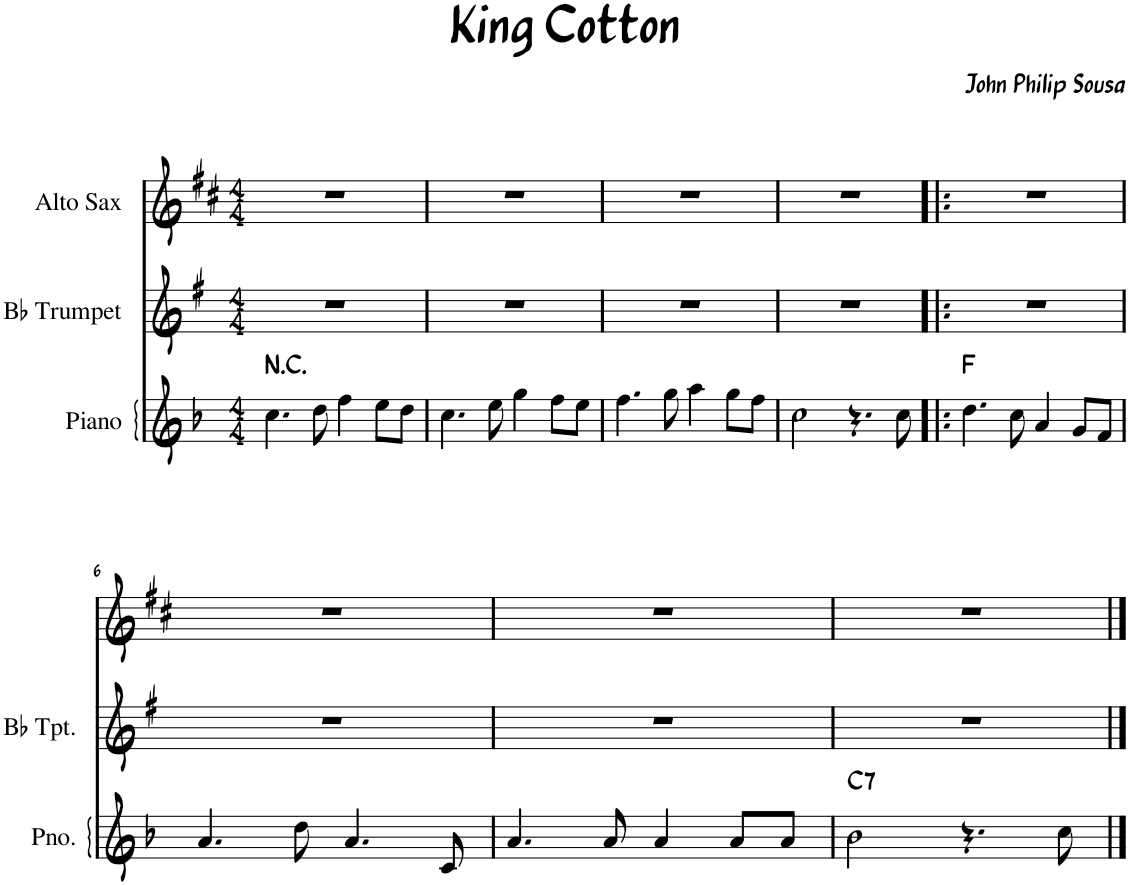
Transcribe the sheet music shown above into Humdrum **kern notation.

**kern	**harte	**kern	**kern
*part3	*part3	*part2	*part1
*staff3	*	*staff2	*staff1
*I"Piano	*	*I"Bb Trumpet	*I"Alto Sax
*I'Pno.	*	*I'Bb Tpt.	*I'Sax
*clefG2	*	*clefG2	*clefG2
*	*	*Trd1c2	*Trd5c9
*k[b-]	*	*k[f#]	*k[f#c#]
*M4/4	*	*M4/4	*M4/4
=1	=1	=1	=1
!	!LO:H:kt=N.C.	!	!
4.cc\	N	1r	1r
8dd\	.	.	.
4ff\	.	.	.
8ee\L	.	.	.
8dd\J	.	.	.
=2	=2	=2	=2
4.cc\	.	1r	1r
8ee\	.	.	.
4gg\	.	.	.
8ff\L	.	.	.
8ee\J	.	.	.
=3	=3	=3	=3
4.ff\	.	1r	1r
8gg\	.	.	.
4aa\	.	.	.
8gg\L	.	.	.
8ff\J	.	.	.
=4	=4	=4	=4
2cc\	.	1r	1r
4.r	.	.	.
8cc\	.	.	.
=5!|:	=5!|:	=5!|:	=5!|:
4.dd\	F:maj	1r	1r
8cc\	.	.	.
4a/	.	.	.
8g/L	.	.	.
8f/J	.	.	.
!!LO:LB:g=z
=6	=6	=6	=6
4.a/	.	1r	1r
8dd\	.	.	.
4.a/	.	.	.
8c/	.	.	.
=7	=7	=7	=7
4.a/	.	1r	1r
8a/	.	.	.
4a/	.	.	.
8a/L	.	.	.
8a/J	.	.	.
=8	=8	=8	=8
!	!LO:H:kt=7	!	!
2b-\	C:7	1r	1r
4.r	.	.	.
8cc\	.	.	.
==	==	==	==
*-	*-	*-	*-
